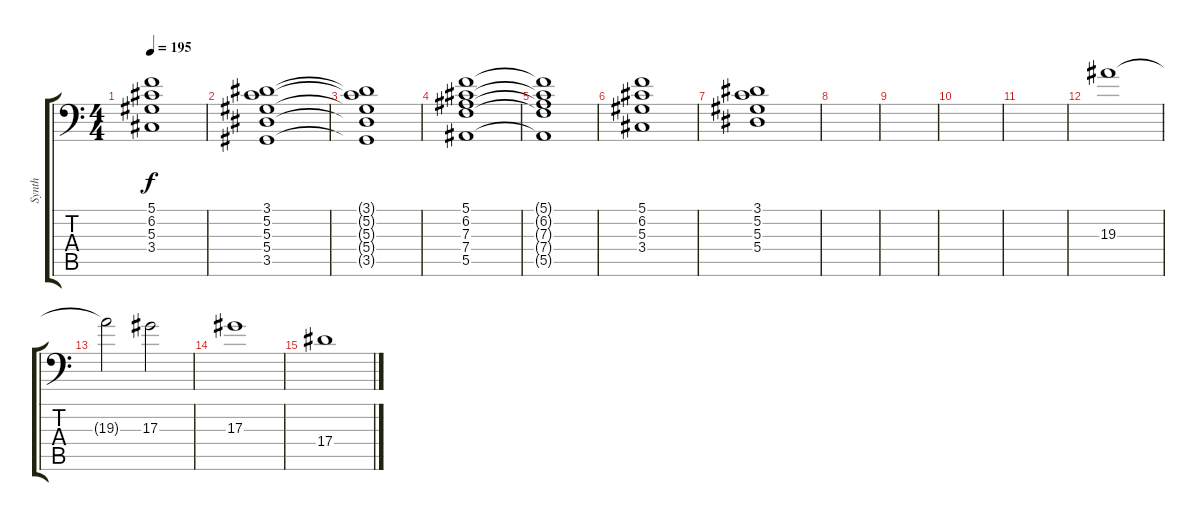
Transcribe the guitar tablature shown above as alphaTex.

\track ("Synth" "Synth") {instrument pad7halo}
\staff {score tabs}
\tuning (C4 G3 Eb3 Bb2 F2 Bb1) {hide}
\ts (4 4)
\tempo 195
\clef f4
\ks c
(5.1{t} 6.2{t} 5.3{t} 3.4{t}).1{dy f} |
(3.1 5.2 5.3 5.4 3.5).1 |
(3.1{t} 5.2{t} 5.3{t} 5.4{t} 3.5{t}).1 |
(5.1 6.2 7.3 7.4 5.5).1 |
(5.1{t} 6.2{t} 7.3{t} 7.4{t} 5.5{t}).1 |
(5.1 6.2 5.3 3.4).1 |
(3.1 5.2 5.3 5.4).1 |
|
|
|
|
19.3.1{instrument distortionguitar} |
19.3{t}.2 17.3.2 |
17.3.1 |
17.4.1
